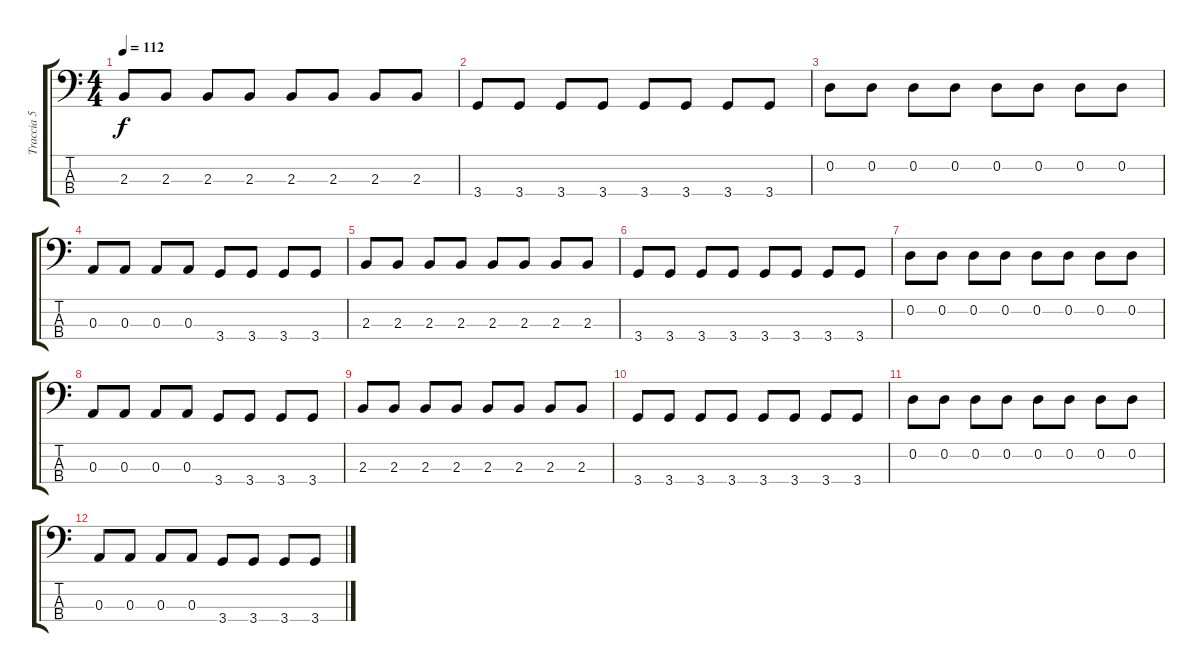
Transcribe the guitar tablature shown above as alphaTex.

\track ("Traccia 5" "Traccia 5") {instrument electricbassfinger}
\staff {score tabs}
\tuning (G2 D2 A1 E1) {hide}
\ts (4 4)
\tempo 112
\clef f4
\ks c
2.3.8{dy f} 2.3.8 2.3.8 2.3.8 2.3.8 2.3.8 2.3.8 2.3.8 |
3.4.8 3.4.8 3.4.8 3.4.8 3.4.8 3.4.8 3.4.8 3.4.8 |
0.2.8 0.2.8 0.2.8 0.2.8 0.2.8 0.2.8 0.2.8 0.2.8 |
0.3.8 0.3.8 0.3.8 0.3.8 3.4.8 3.4.8 3.4.8 3.4.8 |
2.3.8 2.3.8 2.3.8 2.3.8 2.3.8 2.3.8 2.3.8 2.3.8 |
3.4.8 3.4.8 3.4.8 3.4.8 3.4.8 3.4.8 3.4.8 3.4.8 |
0.2.8 0.2.8 0.2.8 0.2.8 0.2.8 0.2.8 0.2.8 0.2.8 |
0.3.8 0.3.8 0.3.8 0.3.8 3.4.8 3.4.8 3.4.8 3.4.8 |
2.3.8 2.3.8 2.3.8 2.3.8 2.3.8 2.3.8 2.3.8 2.3.8 |
3.4.8 3.4.8 3.4.8 3.4.8 3.4.8 3.4.8 3.4.8 3.4.8 |
0.2.8 0.2.8 0.2.8 0.2.8 0.2.8 0.2.8 0.2.8 0.2.8 |
0.3.8 0.3.8 0.3.8 0.3.8 3.4.8 3.4.8 3.4.8 3.4.8
